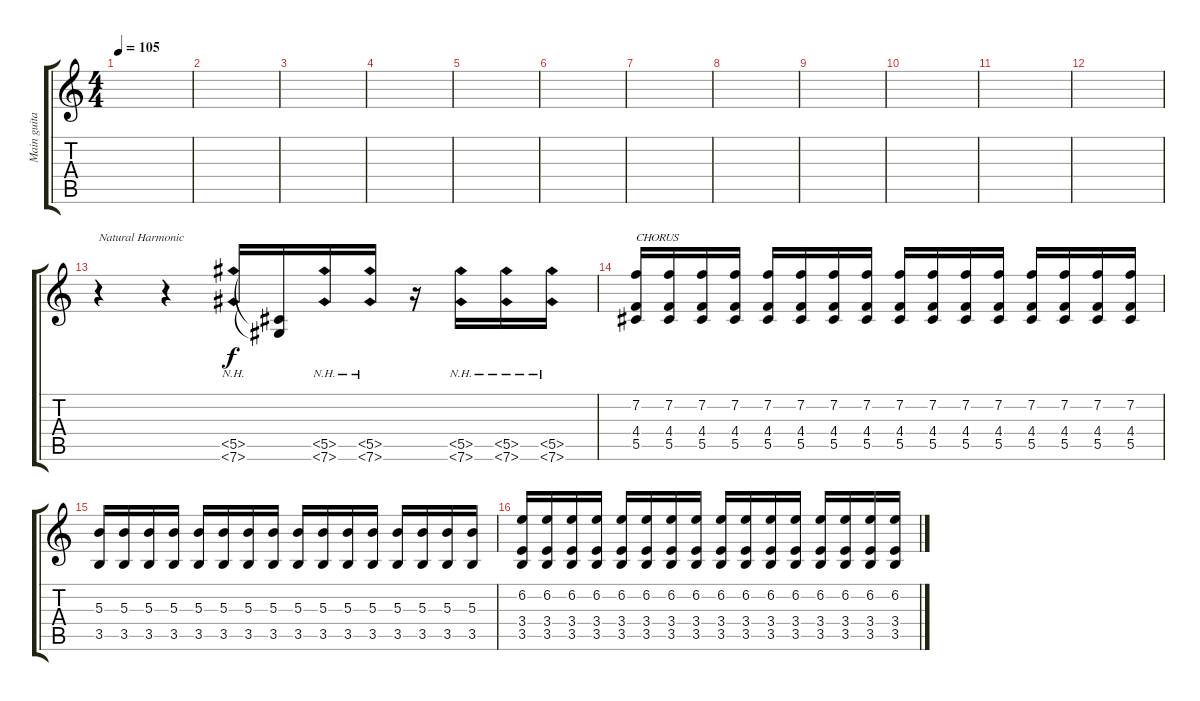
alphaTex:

\track ("Main guitar (Brad Delson)" "Main guita") {instrument distortionguitar}
\staff {score tabs}
\tuning (Eb4 Bb3 Gb3 Db3 Ab2 Db2) {hide}
\ts (4 4)
\tempo 105
\clef g2
\ks c
|
|
|
|
|
|
|
|
|
|
|
|
r.4{txt "Natural Harmonic"} r.4 (5.5{nh} 7.6{nh}).16 (5.5{t} 7.6{t}).16 (5.5{nh} 7.6{nh}).16 (5.5{nh} 7.6{nh}).16 r.16 (5.5{nh} 7.6{nh}).16 (5.5{nh} 7.6{nh}).16 (5.5{nh} 7.6{nh}).16 |
(7.2 4.4 5.5).16{txt "CHORUS"} (7.2 4.4 5.5).16 (7.2 4.4 5.5).16 (7.2 4.4 5.5).16 (7.2 4.4 5.5).16 (7.2 4.4 5.5).16 (7.2 4.4 5.5).16 (7.2 4.4 5.5).16 (7.2 4.4 5.5).16 (7.2 4.4 5.5).16 (7.2 4.4 5.5).16 (7.2 4.4 5.5).16 (7.2 4.4 5.5).16 (7.2 4.4 5.5).16 (7.2 4.4 5.5).16 (7.2 4.4 5.5).16 |
(5.3 3.5).16 (5.3 3.5).16 (5.3 3.5).16 (5.3 3.5).16 (5.3 3.5).16 (5.3 3.5).16 (5.3 3.5).16 (5.3 3.5).16 (5.3 3.5).16 (5.3 3.5).16 (5.3 3.5).16 (5.3 3.5).16 (5.3 3.5).16 (5.3 3.5).16 (5.3 3.5).16 (5.3 3.5).16 |
(6.2 3.4 3.5).16 (6.2 3.4 3.5).16 (6.2 3.4 3.5).16 (6.2 3.4 3.5).16 (6.2 3.4 3.5).16 (6.2 3.4 3.5).16 (6.2 3.4 3.5).16 (6.2 3.4 3.5).16 (6.2 3.4 3.5).16 (6.2 3.4 3.5).16 (6.2 3.4 3.5).16 (6.2 3.4 3.5).16 (6.2 3.4 3.5).16 (6.2 3.4 3.5).16 (6.2 3.4 3.5).16 (6.2{ss} 3.4{ss} 3.5).16
